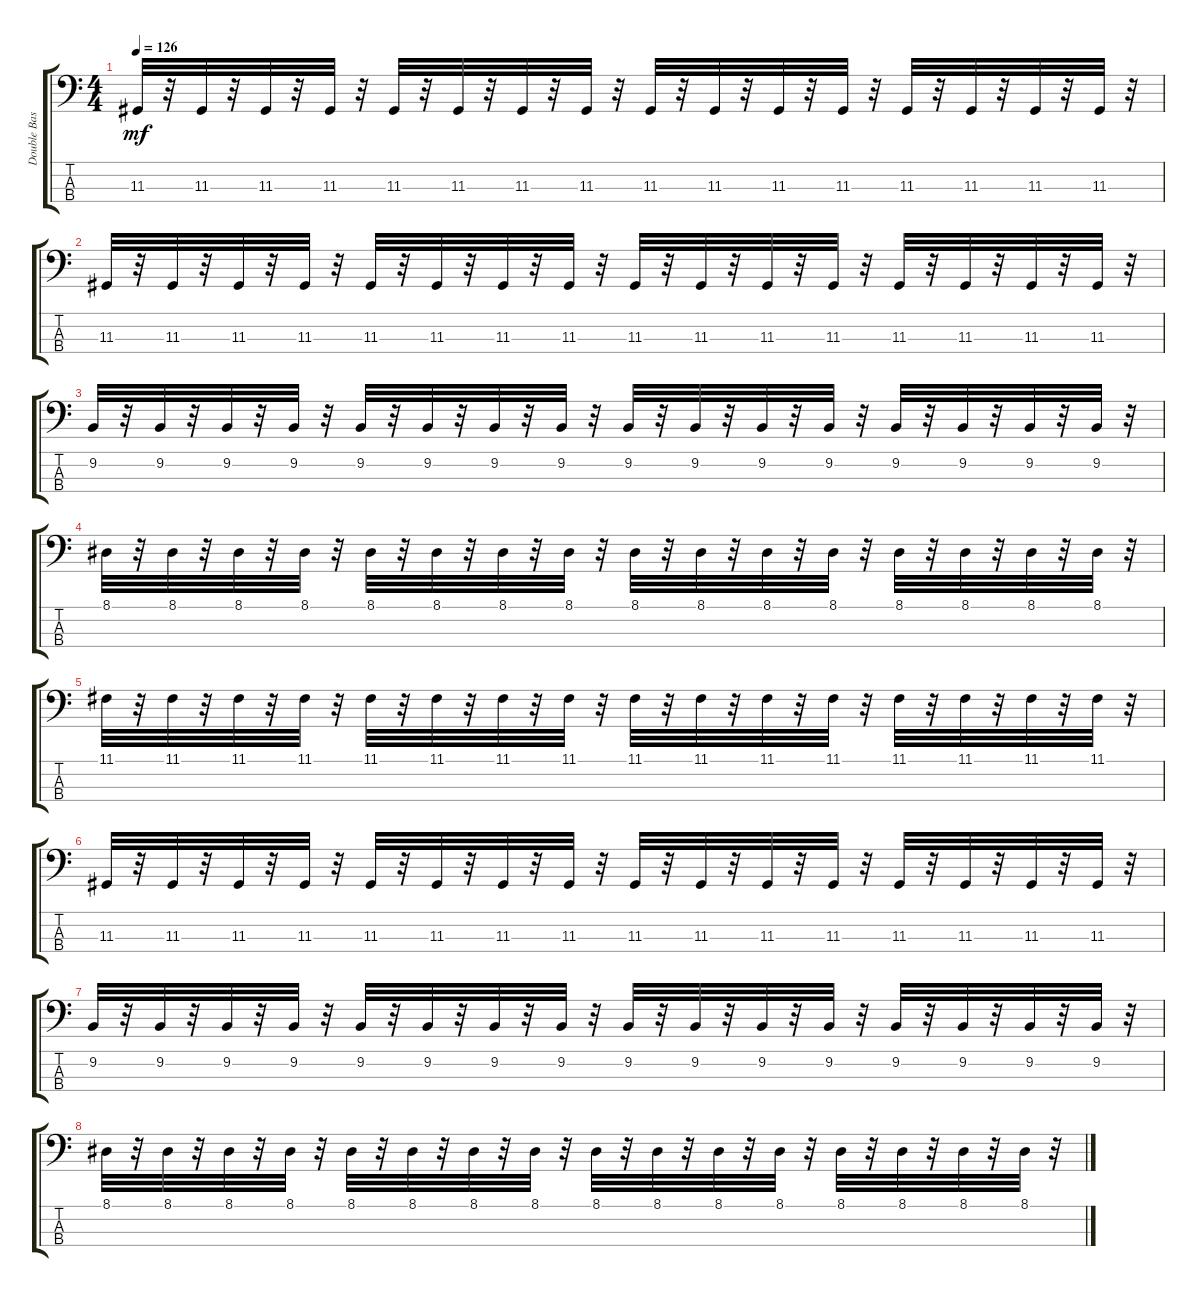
\track ("Double Bass" "Double Bas") {instrument lead8bassandlead}
\staff {score tabs}
\tuning (G2 D2 A1 E1) {hide}
\ts (4 4)
\tempo 126
\clef f4
\ks c
11.3.32{dy mf} r.32 11.3.32 r.32 11.3.32 r.32 11.3.32 r.32 11.3.32 r.32 11.3.32 r.32 11.3.32 r.32 11.3.32 r.32 11.3.32 r.32 11.3.32 r.32 11.3.32 r.32 11.3.32 r.32 11.3.32 r.32 11.3.32 r.32 11.3.32 r.32 11.3.32 r.32 |
11.3.32 r.32 11.3.32 r.32 11.3.32 r.32 11.3.32 r.32 11.3.32 r.32 11.3.32 r.32 11.3.32 r.32 11.3.32 r.32 11.3.32 r.32 11.3.32 r.32 11.3.32 r.32 11.3.32 r.32 11.3.32 r.32 11.3.32 r.32 11.3.32 r.32 11.3.32 r.32 |
9.2.32 r.32 9.2.32 r.32 9.2.32 r.32 9.2.32 r.32 9.2.32 r.32 9.2.32 r.32 9.2.32 r.32 9.2.32 r.32 9.2.32 r.32 9.2.32 r.32 9.2.32 r.32 9.2.32 r.32 9.2.32 r.32 9.2.32 r.32 9.2.32 r.32 9.2.32 r.32 |
8.1.32 r.32 8.1.32 r.32 8.1.32 r.32 8.1.32 r.32 8.1.32 r.32 8.1.32 r.32 8.1.32 r.32 8.1.32 r.32 8.1.32 r.32 8.1.32 r.32 8.1.32 r.32 8.1.32 r.32 8.1.32 r.32 8.1.32 r.32 8.1.32 r.32 8.1.32 r.32 |
11.1.32 r.32 11.1.32 r.32 11.1.32 r.32 11.1.32 r.32 11.1.32 r.32 11.1.32 r.32 11.1.32 r.32 11.1.32 r.32 11.1.32 r.32 11.1.32 r.32 11.1.32 r.32 11.1.32 r.32 11.1.32 r.32 11.1.32 r.32 11.1.32 r.32 11.1.32 r.32 |
11.3.32 r.32 11.3.32 r.32 11.3.32 r.32 11.3.32 r.32 11.3.32 r.32 11.3.32 r.32 11.3.32 r.32 11.3.32 r.32 11.3.32 r.32 11.3.32 r.32 11.3.32 r.32 11.3.32 r.32 11.3.32 r.32 11.3.32 r.32 11.3.32 r.32 11.3.32 r.32 |
9.2.32 r.32 9.2.32 r.32 9.2.32 r.32 9.2.32 r.32 9.2.32 r.32 9.2.32 r.32 9.2.32 r.32 9.2.32 r.32 9.2.32 r.32 9.2.32 r.32 9.2.32 r.32 9.2.32 r.32 9.2.32 r.32 9.2.32 r.32 9.2.32 r.32 9.2.32 r.32 |
8.1.32 r.32 8.1.32 r.32 8.1.32 r.32 8.1.32 r.32 8.1.32 r.32 8.1.32 r.32 8.1.32 r.32 8.1.32 r.32 8.1.32 r.32 8.1.32 r.32 8.1.32 r.32 8.1.32 r.32 8.1.32 r.32 8.1.32 r.32 8.1.32 r.32 8.1.32 r.32
